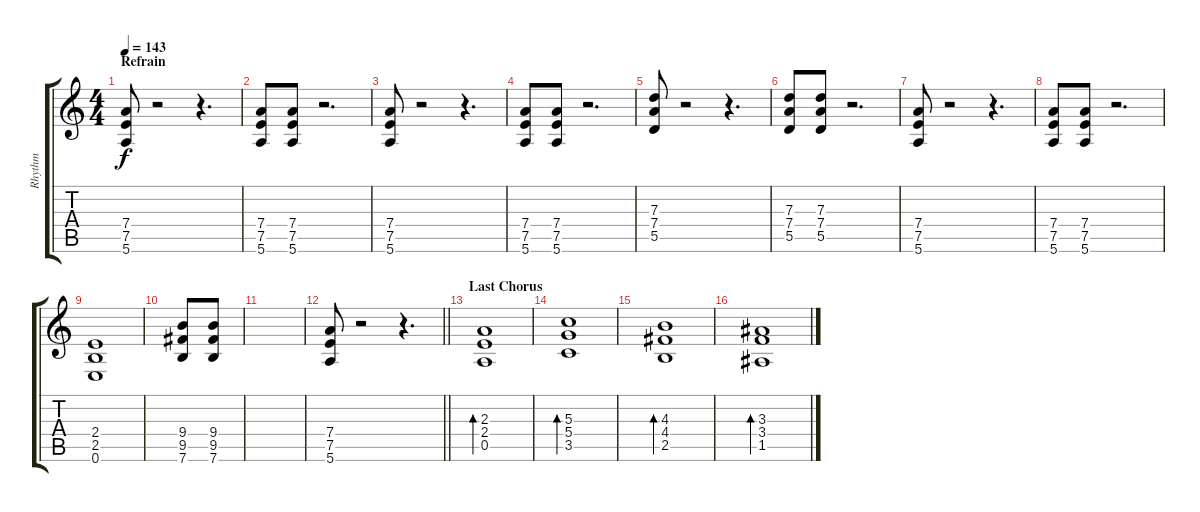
\track ("Rhythm" "Rhythm") {instrument distortionguitar}
\staff {score tabs}
\tuning (E4 B3 G3 D3 A2 E2) {hide}
\ts (4 4)
\section ("" "Refrain")
\tempo 143
\clef g2
\ks c
(7.4 7.5 5.6).8{dy f} r.2 r.4{d} |
(7.4 7.5 5.6).8 (7.4 7.5 5.6).8 r.2{d} |
(7.4 7.5 5.6).8 r.2 r.4{d} |
(7.4 7.5 5.6).8 (7.4 7.5 5.6).8 r.2{d} |
(7.3 7.4 5.5).8 r.2 r.4{d} |
(7.3 7.4 5.5).8 (7.3 7.4 5.5).8 r.2{d} |
(7.4 7.5 5.6).8 r.2 r.4{d} |
(7.4 7.5 5.6).8 (7.4 7.5 5.6).8 r.2{d} |
(2.4 2.5 0.6).1 |
(9.4 9.5 7.6).8 (9.4 9.5 7.6).8 |
|
\barLineRight lightlight
(7.4 7.5 5.6).8 r.2 r.4{d} |
\section ("" "Last Chorus")
(2.3 2.4 0.5).1{bd 480} |
(5.3 5.4 3.5).1{bd 480} |
(4.3 4.4 2.5).1{bd 480} |
(3.3 3.4 1.5).1{bd 480}
